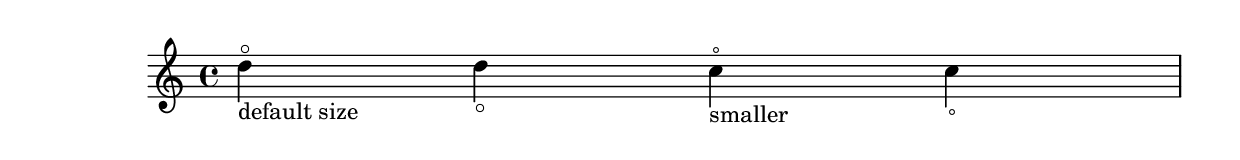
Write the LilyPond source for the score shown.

%% Do not edit this file; it is automatically
%% generated from LSR http://lsr.dsi.unimi.it
%% This file is in the public domain.
\version "2.12.2"

\header {
  lsrtags = "expressive-marks, unfretted-strings"

%% Translation of GIT committish: fa19277d20f8ab0397c560eb0e7b814bd804ecec
  texidoces = "
Para hacer más pequeño el círculo de @code{\\flageolet} (armónico)
utilice la siguiente función de Scheme.

"
  doctitlees = "Cambiar el tamaño de la marca de \\flageolet"


%% Translation of GIT committish: 0a868be38a775ecb1ef935b079000cebbc64de40
  texidocde = "
Um den @code{\\flageolet}-Kreis kleiner zu machen, kann diese
Scheme-Funktion eingesetzt werden.

"
  doctitlede = "\\flageolet-Zeichen verkleinern"

%% Translation of GIT committish: 5b980ee07bba23d3633de1d371fb2926f164e295

  texidocfr = "
Il est possible de rapetisser le cercle d'un @code{\\flageolet} grâce
à une fonction Scheme.

"
  doctitlefr = "Modifier la taille d'un \\flageolet"


  texidoc = "
To make the @code{\\flageolet} circle smaller use the following Scheme
function.

"
  doctitle = "Changing \\flageolet mark size"
} % begin verbatim

smallFlageolet =
#(let ((m (make-articulation "flageolet")))
   (set! (ly:music-property m 'tweaks)
         (acons 'font-size -3
                (ly:music-property m 'tweaks)))
   m)

\layout { ragged-right = ##f }

\relative c'' {
  d4^\flageolet_\markup { default size } d_\flageolet
  c4^\smallFlageolet_\markup { smaller } c_\smallFlageolet
}

